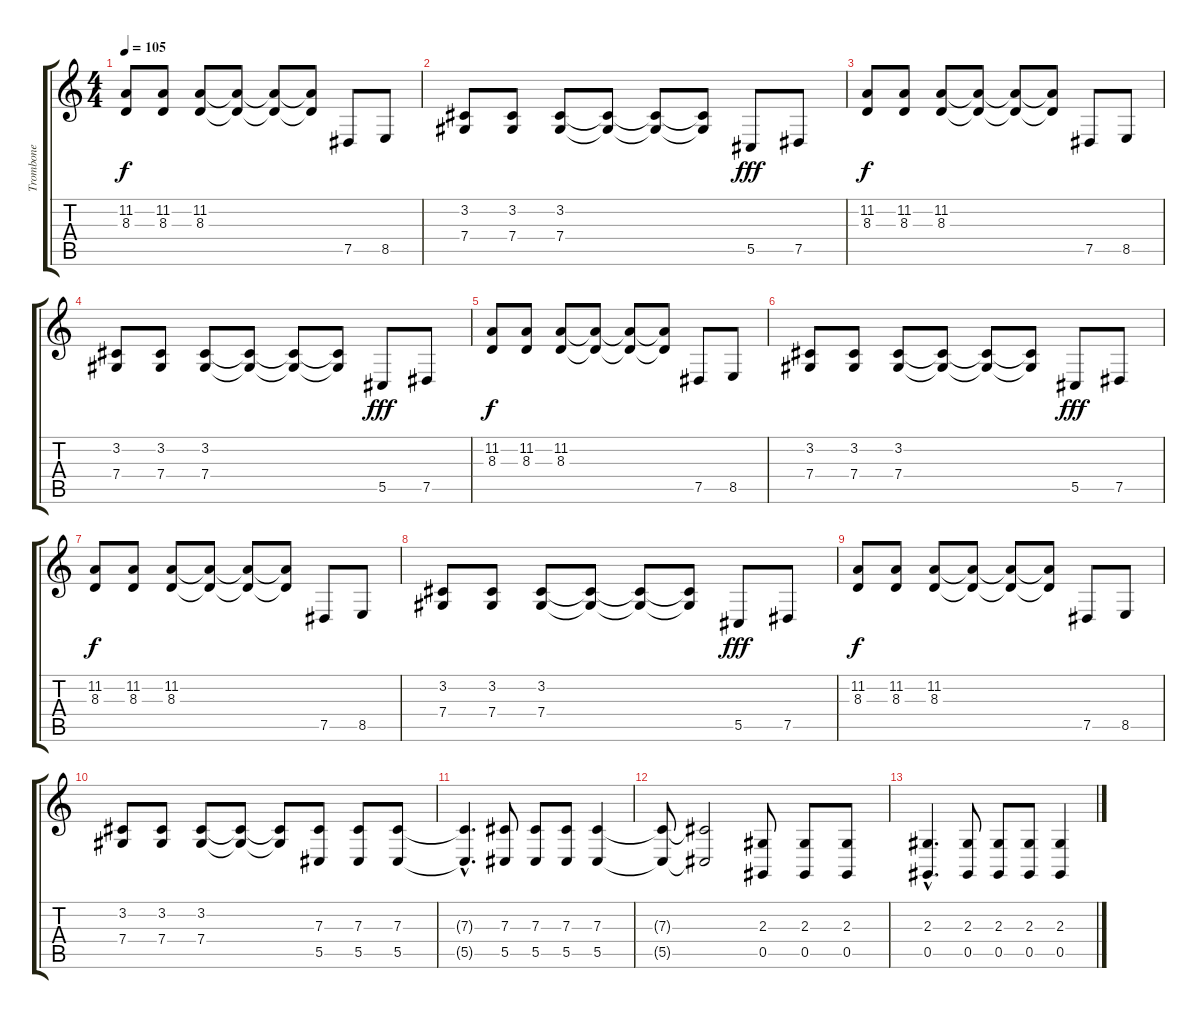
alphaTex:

\track ("Trombone" "Trombone") {instrument trombone}
\staff {score tabs}
\tuning (Eb4 Bb3 Gb3 Db3 Ab2 Eb2) {hide}
\ts (4 4)
\tempo 105
\clef g2
\ks c
(11.2 8.3).8{dy f} (11.2 8.3).8 (11.2 8.3).8 (11.2{t} 8.3{t}).8 (11.2{t} 8.3{t}).8 (11.2{t} 8.3{t}).8 7.5.8 8.5.8 |
(3.2 7.4).8 (3.2 7.4).8 (3.2 7.4).8 (3.2{t} 7.4{t}).8 (3.2{t} 7.4{t}).8 (3.2{t} 7.4{t}).8 5.5.8{dy fff} 7.5.8 |
(11.2 8.3).8{dy f} (11.2 8.3).8 (11.2 8.3).8 (11.2{t} 8.3{t}).8 (11.2{t} 8.3{t}).8 (11.2{t} 8.3{t}).8 7.5.8 8.5.8 |
(3.2 7.4).8 (3.2 7.4).8 (3.2 7.4).8 (3.2{t} 7.4{t}).8 (3.2{t} 7.4{t}).8 (3.2{t} 7.4{t}).8 5.5.8{dy fff} 7.5.8 |
(11.2 8.3).8{dy f} (11.2 8.3).8 (11.2 8.3).8 (11.2{t} 8.3{t}).8 (11.2{t} 8.3{t}).8 (11.2{t} 8.3{t}).8 7.5.8 8.5.8 |
(3.2 7.4).8 (3.2 7.4).8 (3.2 7.4).8 (3.2{t} 7.4{t}).8 (3.2{t} 7.4{t}).8 (3.2{t} 7.4{t}).8 5.5.8{dy fff} 7.5.8 |
(11.2 8.3).8{dy f} (11.2 8.3).8 (11.2 8.3).8 (11.2{t} 8.3{t}).8 (11.2{t} 8.3{t}).8 (11.2{t} 8.3{t}).8 7.5.8 8.5.8 |
(3.2 7.4).8 (3.2 7.4).8 (3.2 7.4).8 (3.2{t} 7.4{t}).8 (3.2{t} 7.4{t}).8 (3.2{t} 7.4{t}).8 5.5.8{dy fff} 7.5.8 |
(11.2 8.3).8{dy f} (11.2 8.3).8 (11.2 8.3).8 (11.2{t} 8.3{t}).8 (11.2{t} 8.3{t}).8 (11.2{t} 8.3{t}).8 7.5.8 8.5.8 |
(3.2 7.4).8 (3.2 7.4).8 (3.2 7.4).8 (3.2{t} 7.4{t}).8 (3.2{t} 7.4{t}).8 (7.3 5.5).8{volume 5} (7.3 5.5).8 (7.3 5.5).8 |
(7.3{hac t} 5.5{hac t}).4{d} (7.3 5.5).8 (7.3 5.5).8 (7.3 5.5).8 (7.3 5.5).4 |
(7.3{t} 5.5{t}).8 (7.3{t} 5.5{t}).2 (2.3 0.5).8 (2.3 0.5).8 (2.3 0.5).8 |
(2.3{hac} 0.5{hac}).4{d} (2.3 0.5).8 (2.3 0.5).8 (2.3 0.5).8{volume 1} (2.3 0.5).4
